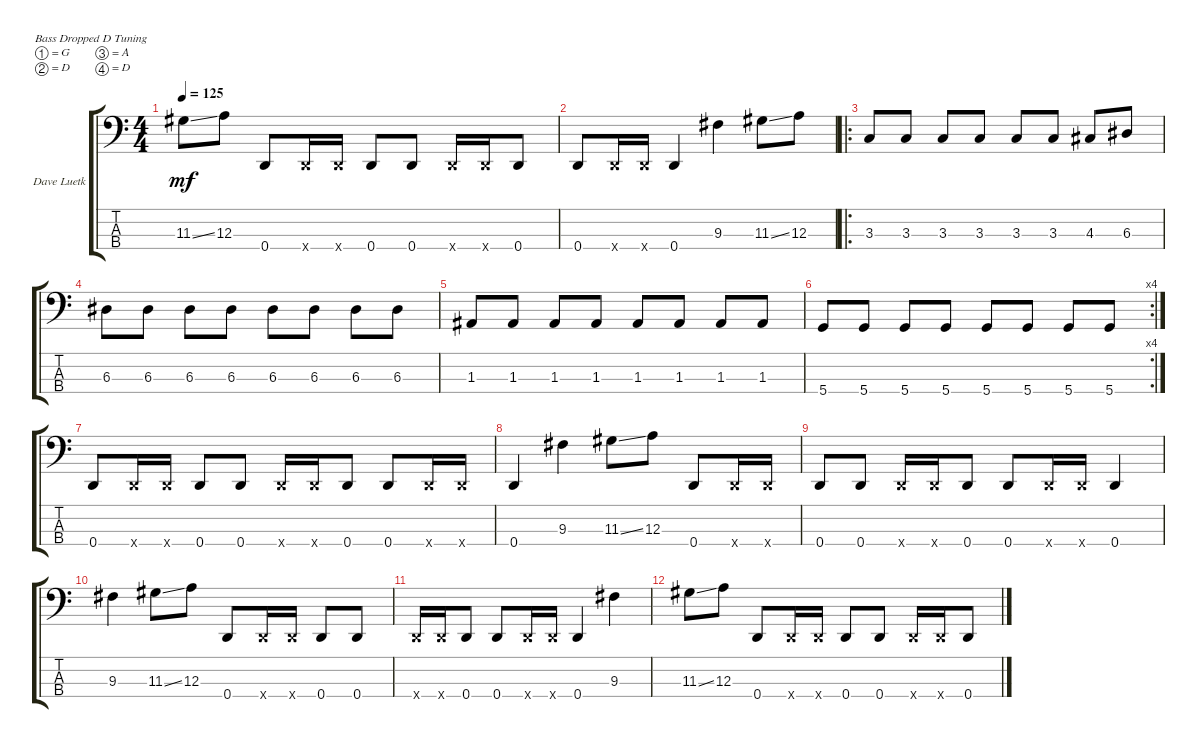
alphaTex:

\defaultSystemsLayout 4
\bracketExtendMode groupsimilarinstruments
\firstSystemTrackNameOrientation horizontal
\otherSystemsTrackNameOrientation horizontal
\track ("Dave Luetkenhoelter" "Dave Luetk") {instrument electricbassfinger}
\staff {score tabs}
\tuning (G2 D2 A1 D1)
\ts (4 4)
\tempo 125
\clef f4
\scale
0.333333
\ks c
11.3{ss}.8{dy mf} 12.3.8 0.4.8 0.4{x}.16 0.4{x}.16 0.4.8 0.4.8 0.4{x}.16 0.4{x}.16 0.4.8 |
\scale
0.312821 0.4.8 0.4{x}.16 0.4{x}.16 0.4.4 9.3.4 11.3{ss}.8 12.3.8 |
\ro
\scale
0.374359 3.3.8 3.3.8 3.3.8 3.3.8 3.3.8 3.3.8 4.3.8 6.3.8 |
\scale
0.312821 6.3.8 6.3.8 6.3.8 6.3.8 6.3.8 6.3.8 6.3.8 6.3.8 |
\scale
0.322751 1.3.8 1.3.8 1.3.8 1.3.8 1.3.8 1.3.8 1.3.8 1.3.8 |
\rc 4
\scale
0.354497 5.4.8 5.4.8 5.4.8 5.4.8 5.4.8 5.4.8 5.4.8 5.4.8 |
\scale
0.322751 0.4.8 0.4{x}.16 0.4{x}.16 0.4.8 0.4.8 0.4{x}.16 0.4{x}.16 0.4.8 0.4.8 0.4{x}.16 0.4{x}.16 |
\scale
0.333333 0.4.4 9.3.4 11.3{ss}.8 12.3.8 0.4.8 0.4{x}.16 0.4{x}.16 |
\scale
0.333333 0.4.8 0.4.8 0.4{x}.16 0.4{x}.16 0.4.8 0.4.8 0.4{x}.16 0.4{x}.16 0.4.4 |
\scale
0.333333 9.3.4 11.3{ss}.8 12.3.8 0.4.8 0.4{x}.16 0.4{x}.16 0.4.8 0.4.8 |
0.4{x}.16 0.4{x}.16 0.4.8 0.4.8 0.4{x}.16 0.4{x}.16 0.4.4 9.3.4 |
11.3{ss}.8 12.3.8 0.4.8 0.4{x}.16 0.4{x}.16 0.4.8 0.4.8 0.4{x}.16 0.4{x}.16 0.4.8
